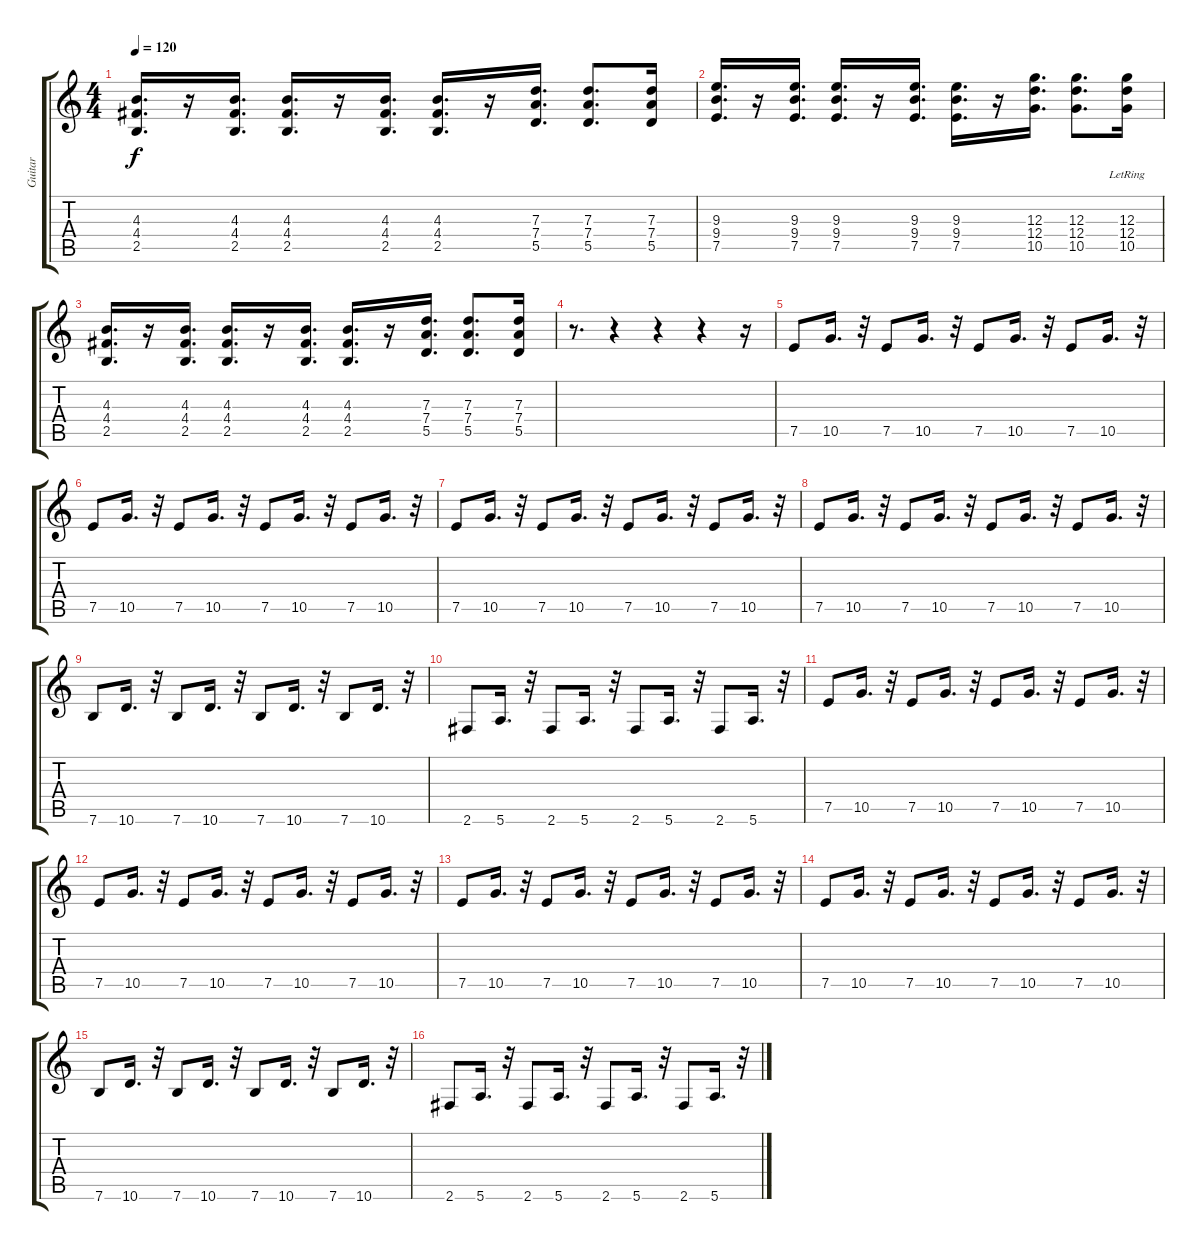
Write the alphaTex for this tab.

\track ("Guitar" "Guitar") {instrument distortionguitar}
\staff {score tabs}
\tuning (E4 B3 G3 D3 A2 E2) {hide}
\ts (4 4)
\tempo 120
\clef g2
\ks c
(4.3 4.4 2.5).16{d dy f} r.16 (4.3 4.4 2.5).16{d} (4.3 4.4 2.5).16{d} r.16 (4.3 4.4 2.5).16{d} (4.3 4.4 2.5).16{d} r.16 (7.3 7.4 5.5).16{d} (7.3 7.4 5.5).8{d} (7.3 7.4 5.5).16 |
(9.3 9.4 7.5).16{d} r.16 (9.3 9.4 7.5).16{d} (9.3 9.4 7.5).16{d} r.16 (9.3 9.4 7.5).16{d} (9.3 9.4 7.5).16{d} r.16 (12.3 12.4 10.5).16{d} (12.3 12.4 10.5).8{d} (12.3{lr} 12.4{lr} 10.5{lr}).16 |
(4.3 4.4 2.5).16{d} r.16 (4.3 4.4 2.5).16{d} (4.3 4.4 2.5).16{d} r.16 (4.3 4.4 2.5).16{d} (4.3 4.4 2.5).16{d} r.16 (7.3 7.4 5.5).16{d} (7.3 7.4 5.5).8{d} (7.3 7.4 5.5).16 |
r.8{d} r.4 r.4 r.4 r.16 |
7.5.8 10.5.16{d} r.32 7.5.8 10.5.16{d} r.32 7.5.8 10.5.16{d} r.32 7.5.8 10.5.16{d} r.32 |
7.5.8 10.5.16{d} r.32 7.5.8 10.5.16{d} r.32 7.5.8 10.5.16{d} r.32 7.5.8 10.5.16{d} r.32 |
7.5.8 10.5.16{d} r.32 7.5.8 10.5.16{d} r.32 7.5.8 10.5.16{d} r.32 7.5.8 10.5.16{d} r.32 |
7.5.8 10.5.16{d} r.32 7.5.8 10.5.16{d} r.32 7.5.8 10.5.16{d} r.32 7.5.8 10.5.16{d} r.32 |
7.6.8 10.6.16{d} r.32 7.6.8 10.6.16{d} r.32 7.6.8 10.6.16{d} r.32 7.6.8 10.6.16{d} r.32 |
2.6.8 5.6.16{d} r.32 2.6.8 5.6.16{d} r.32 2.6.8 5.6.16{d} r.32 2.6.8 5.6.16{d} r.32 |
7.5.8 10.5.16{d} r.32 7.5.8 10.5.16{d} r.32 7.5.8 10.5.16{d} r.32 7.5.8 10.5.16{d} r.32 |
7.5.8 10.5.16{d} r.32 7.5.8 10.5.16{d} r.32 7.5.8 10.5.16{d} r.32 7.5.8 10.5.16{d} r.32 |
7.5.8 10.5.16{d} r.32 7.5.8 10.5.16{d} r.32 7.5.8 10.5.16{d} r.32 7.5.8 10.5.16{d} r.32 |
7.5.8 10.5.16{d} r.32 7.5.8 10.5.16{d} r.32 7.5.8 10.5.16{d} r.32 7.5.8 10.5.16{d} r.32 |
7.6.8 10.6.16{d} r.32 7.6.8 10.6.16{d} r.32 7.6.8 10.6.16{d} r.32 7.6.8 10.6.16{d} r.32 |
2.6.8 5.6.16{d} r.32 2.6.8 5.6.16{d} r.32 2.6.8 5.6.16{d} r.32 2.6.8 5.6.16{d} r.32
